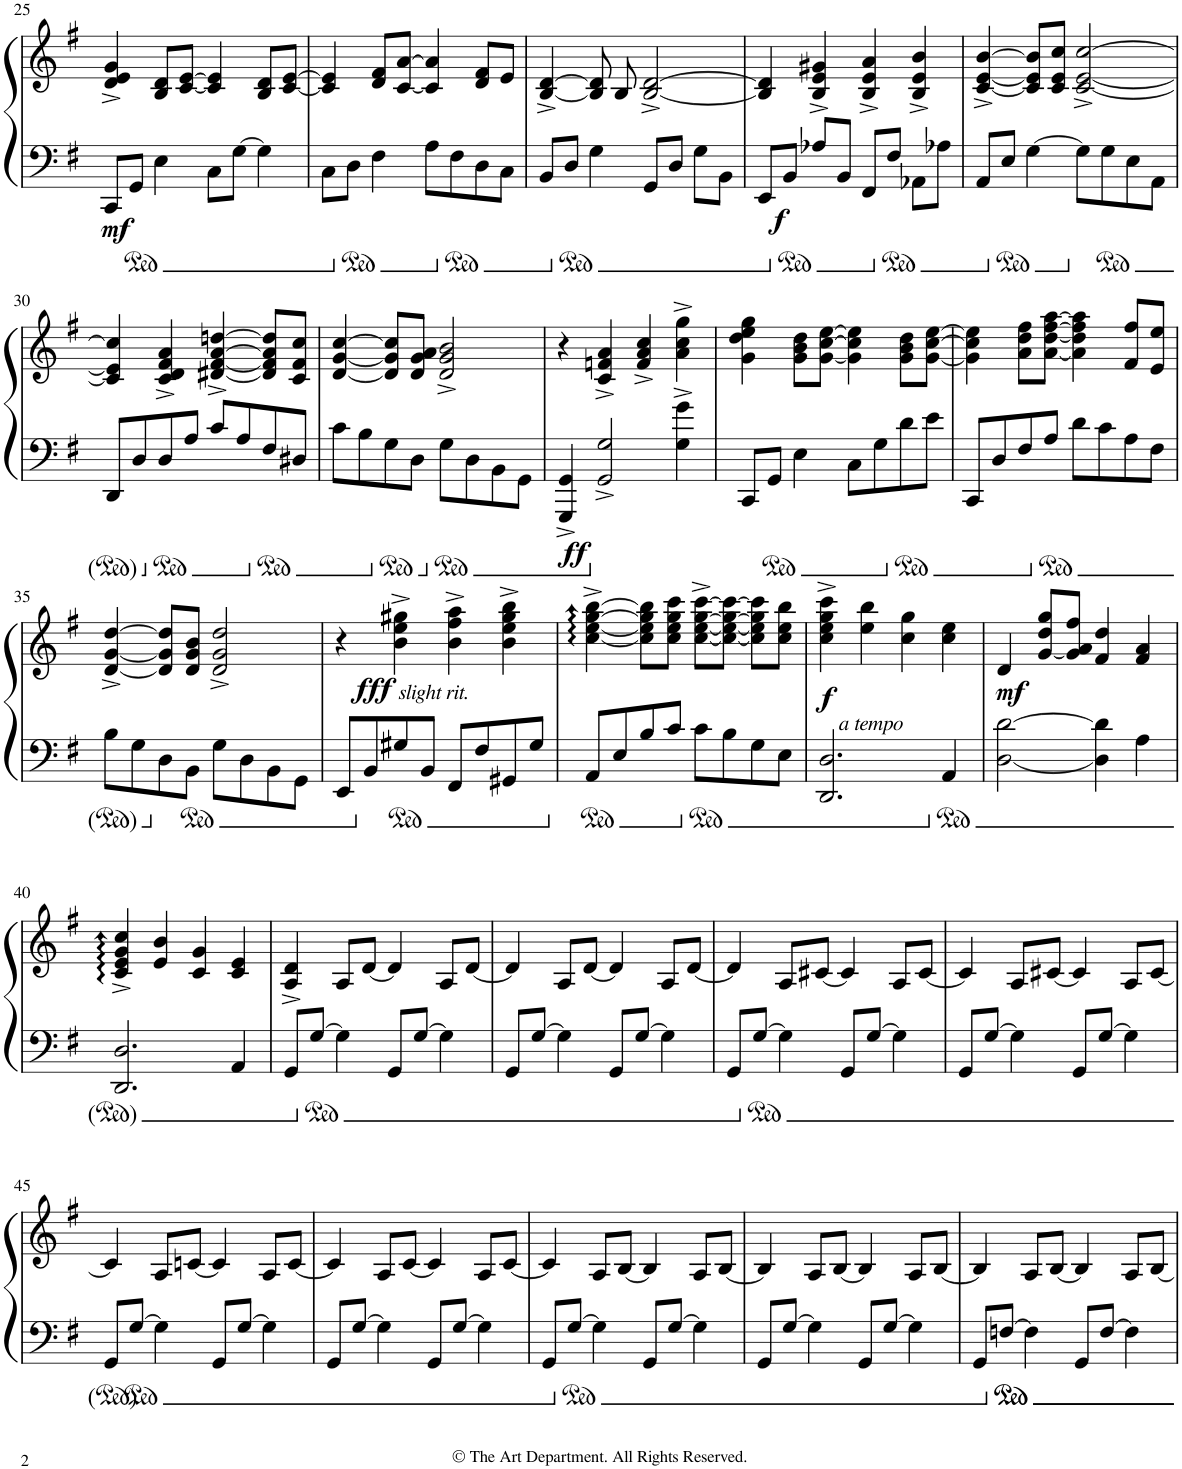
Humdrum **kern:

**kern	**kern	**dynam
*part1	*part1	*part1
*staff2	*staff1	*staff1/2
*I"Piano	*	*
*I'Pno.	*	*
!!LO:PB:g=z
*clefF4	*clefG2	*
*k[f#]	*k[f#]	*
*M4/4	*M4/4	*
=25	=25	=25
!	!	!LO:DY:b=2
8CC/L	4d/^ 4e/^ 4g/^	mf
8GG/J	.	.
4E\	8B/ 8d/L	.
.	[8c/ [8e/J	.
8C\L	4c/] 4e/]	.
[8G\J	.	.
4G\]	8B/ 8d/L	.
.	[8c/ [8e/J	.
=26	=26	=26
8C\L	4c/] 4e/]	.
8D\J	.	.
4F#\	8d/ 8f#/L	.
.	[8c/ [8a/J	.
8A\L	4c/] 4a/]	.
8F#\	.	.
8D\	8d/ 8f#/L	.
8C\J	8e/J	.
=27	=27	=27
8BB/L	[4B/^ [4d/^	.
8D/J	.	.
4G\	8B/] 8d/]	.
.	8B/	.
8GG/L	[2B/^ [2d/^	.
8D/J	.	.
8G\L	.	.
8BB\J	.	.
=28	=28	=28
!	!	!LO:DY:b=2
8EE/L	4B/] 4d/]	f
8BB/J	.	.
8A-X/L	4B/^ 4e/^ 4g#X/^	.
8BB/J	.	.
8FF#/L	4B/^ 4e/^ 4a/^	.
8F#/J	.	.
8AA-X\L	4B/^ 4e/^ 4b/^	.
8A-X\J	.	.
=29	=29	=29
8AA/L	[4c/^ [4e/^ [4b/^	.
8E/J	.	.
[4G\	8c/] 8e/] 8b/]L	.
.	8c/ 8e/ 8cc/J	.
8G\L]	[2c/^ [2e/^ [2cc/^	.
8G\	.	.
8E\	.	.
8AA\J	.	.
!!LO:LB:g=z
=30	=30	=30
8DD/L	4c/] 4e/] 4cc/]	.
8D/	.	.
8D/	4c/^ 4d/^ 4f#/^ 4a/^	.
8A/J	.	.
8c/L	[4d#X/^ [4f#/^ [4a/^ [4ddn/^	.
8A/	.	.
8F#/	8d#/] 8f#/] 8a/] 8dd/]L	.
8D#X/J	8c/ 8f#/ 8cc/J	.
=31	=31	=31
8c\L	[4d/ [4g/ [4cc/	.
8B\	.	.
8G\	8d/] 8g/] 8cc/]L	.
8D\J	8d/ 8g/ 8a/J	.
8G\L	2d/^ 2g/^ 2b/^	.
8D\	.	.
8BB\	.	.
8GG\J	.	.
=32	=32	=32
!	!	!LO:DY:b=2
4GGG/^ 4GG/^	4r	ff
2GG/^ 2G/^	4c/^ 4fn/^ 4a/^	.
.	4f/^ 4a/^ 4cc/^	.
4G\^ 4g\^	4a\^ 4cc\^ 4gg\^	.
=33	=33	=33
8CC/L	4g\ 4dd\ 4ee\ 4gg\	.
8GG/J	.	.
4E\	8g\ 8b\ 8dd\L	.
.	[8g\ [8cc\ [8ee\J	.
8C\L	4g\] 4cc\] 4ee\]	.
8G\	.	.
8d\	8g\ 8b\ 8dd\L	.
8e\J	[8g\ [8cc\ [8ee\J	.
=34	=34	=34
8CC/L	4g\] 4cc\] 4ee\]	.
8D/	.	.
8F#/	8a\ 8dd\ 8ff#\L	.
8A/J	[8a\ [8dd\ [8ff#\ [8aa\J	.
8d\L	4a\] 4dd\] 4ff#\] 4aa\]	.
8c\	.	.
8A\	8f#/ 8ff#/L	.
8F#\J	8e/ 8ee/J	.
!!LO:LB:g=z
=35	=35	=35
8B\L	[4d/^ [4g/^ [4dd/^	.
8G\	.	.
8D\	8d/] 8g/] 8dd/]L	.
8BB\J	8d/ 8g/ 8b/J	.
8G\L	2d/^ 2g/^ 2dd/^	.
8D\	.	.
8BB\	.	.
8GG\J	.	.
=36	=36	=36
*	*^	*
8EE/L	4r	8ryy	.
!	!	!	!LO:DY:b
8BB/	.	2..ryy	fff
!	!LO:TX:b:i:t=slight rit.	!	!
8G#X/	4b\^ 4ee\^ 4gg#X\^	.	.
8BB/J	.	.	.
8FF#/L	4b\^ 4ff#\^ 4aa\^	.	.
8F#/	.	.	.
8GG#X/	4b\^ 4ee\^ 4gg#\^ 4bb\^	.	.
8G#/J	.	.	.
*	*v	*v	*
=37	=37	=37
8AA/L	[4cc\::^ [4ee\::^ [4gg\::^ [4bb\::^	.
8E/	.	.
8B/	8cc\] 8ee\] 8gg\] 8bb\]L	.
8c/J	8cc\ 8ee\ 8gg\ 8ccc\J	.
8c\L	[8cc\^ [8ee\^ [8gg\^ [8ccc\^L	.
8B\	8cc\_ 8ee\_ 8gg\_ 8ccc\_J	.
8G\	8cc\] 8ee\] 8gg\] 8ccc\]L	.
8E\J	8cc\ 8ee\ 8bb\J	.
=38	=38	=38
!	!LO:TX:b:i:t=a tempo	!
!	!	!LO:DY:b
2.DD/ 2.D/	4cc\^ 4ee\^ 4gg\^ 4ccc\^	f
.	4ee\ 4bb\	.
.	4cc\ 4gg\	.
4AA/	4cc\ 4ee\	.
=39	=39	=39
!	!	!LO:DY:b
[2D\ [2d\	4d/	mf
.	[8g/ 8dd/ 8gg/L	.
.	8g/] 8a/ 8ff#/J	.
4D\] 4d\]	4f#/ 4dd/	.
4A\	4f#/ 4a/	.
!!LO:LB:g=z
=40	=40	=40
2.DD/ 2.D/	4c/::^ 4e/::^ 4g/::^ 4cc/::^	.
.	4e/ 4b/	.
.	4c/ 4g/	.
4AA/	4c/ 4e/	.
=41	=41	=41
8GG/L	4A/^ 4d/^	.
[8G/J	.	.
4G\]	8A/L	.
.	[8d/J	.
8GG/L	4d/]	.
[8G/J	.	.
4G\]	8A/L	.
.	[8d/J	.
=42	=42	=42
8GG/L	4d/]	.
[8G/J	.	.
4G\]	8A/L	.
.	[8d/J	.
8GG/L	4d/]	.
[8G/J	.	.
4G\]	8A/L	.
.	[8d/J	.
=43	=43	=43
8GG/L	4d/]	.
[8G/J	.	.
4G\]	8A/L	.
.	[8c#X/J	.
8GG/L	4c#/]	.
[8G/J	.	.
4G\]	8A/L	.
.	[8c#/J	.
=44	=44	=44
8GG/L	4c#/]	.
[8G/J	.	.
4G\]	8A/L	.
.	[8c#X/J	.
8GG/L	4c#/]	.
[8G/J	.	.
4G\]	8A/L	.
.	[8c#/J	.
!!LO:LB:g=z
=45	=45	=45
8GG/L	4c#/]	.
[8G/J	.	.
4G\]	8A/L	.
.	[8cn/J	.
8GG/L	4c/]	.
[8G/J	.	.
4G\]	8A/L	.
.	[8c/J	.
=46	=46	=46
8GG/L	4c/]	.
[8G/J	.	.
4G\]	8A/L	.
.	[8c/J	.
8GG/L	4c/]	.
[8G/J	.	.
4G\]	8A/L	.
.	[8c/J	.
=47	=47	=47
8GG/L	4c/]	.
[8G/J	.	.
4G\]	8A/L	.
.	[8B/J	.
8GG/L	4B/]	.
[8G/J	.	.
4G\]	8A/L	.
.	[8B/J	.
=48	=48	=48
8GG/L	4B/]	.
[8G/J	.	.
4G\]	8A/L	.
.	[8B/J	.
8GG/L	4B/]	.
[8G/J	.	.
4G\]	8A/L	.
.	[8B/J	.
=49	=49	=49
8GG/L	4B/]	.
[8Fn/J	.	.
4F\]	8A/L	.
.	[8B/J	.
8GG/L	4B/]	.
[8F/J	.	.
4F\]	8A/L	.
.	[8B/J	.
=	=	=
*-	*-	*-
